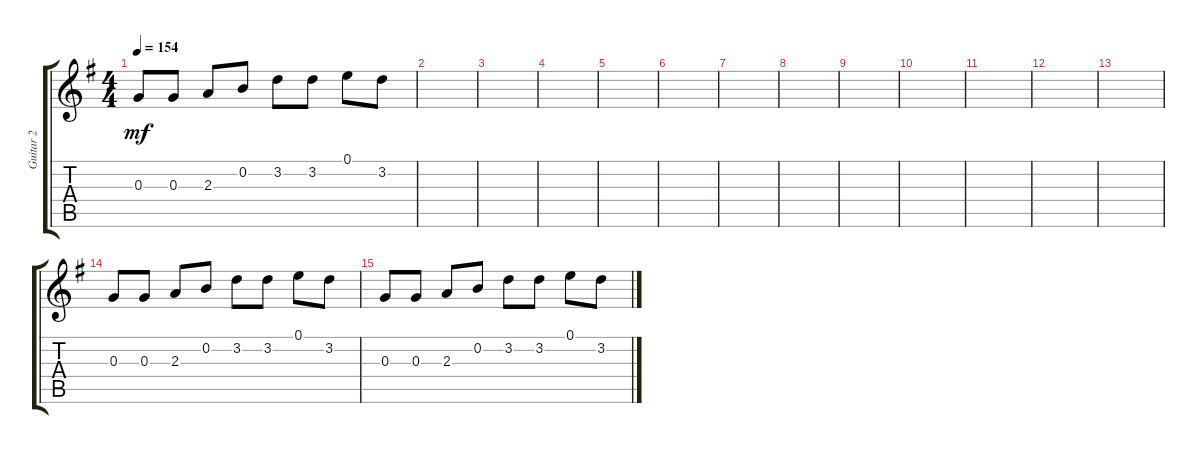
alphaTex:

\track ("Guitar 2" "Guitar 2") {instrument electricguitarclean}
\staff {score tabs}
\tuning (E4 B3 G3 D3 A2 E2) {hide}
\ts (4 4)
\tempo 154
\clef g2
\ks g
0.3.8{dy mf} 0.3.8 2.3.8 0.2.8 3.2.8 3.2.8 0.1.8 3.2.8 |
|
|
|
|
|
|
|
|
|
|
|
|
0.3.8 0.3.8 2.3.8 0.2.8 3.2.8 3.2.8 0.1.8 3.2.8 |
0.3.8 0.3.8 2.3.8 0.2.8 3.2.8 3.2.8 0.1.8 3.2.8
